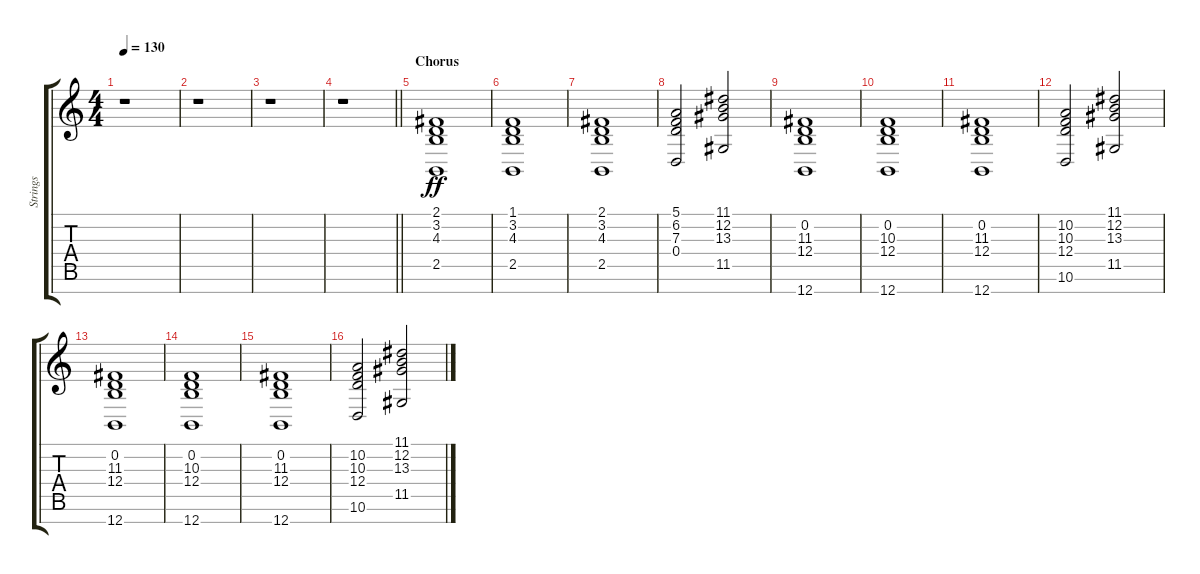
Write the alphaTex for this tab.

\track ("Strings" "Strings") {instrument stringensemble2}
\staff {score tabs}
\tuning (E4 B3 G3 D3 A2 E2 B1) {hide}
\ts (4 4)
\tempo 130
\clef g2
\ks c
r.1{dy ff} |
r.1 |
r.1 |
\barLineRight lightlight
r.1 |
\section ("" "Chorus")
(2.1 3.2 4.3 2.5).1 |
(1.1 3.2 4.3 2.5).1 |
(2.1 3.2 4.3 2.5).1 |
(5.1 6.2 7.3 0.4).2 (11.1 12.2 13.3 11.5).2 |
(0.2 11.3 12.4 12.7).1 |
(0.2 10.3 12.4 12.7).1 |
(0.2 11.3 12.4 12.7).1 |
(10.2 10.3 12.4 10.6).2 (11.1 12.2 13.3 11.5).2 |
(0.2 11.3 12.4 12.7).1 |
(0.2 10.3 12.4 12.7).1 |
(0.2 11.3 12.4 12.7).1 |
(10.2 10.3 12.4 10.6).2 (11.1 12.2 13.3 11.5).2
